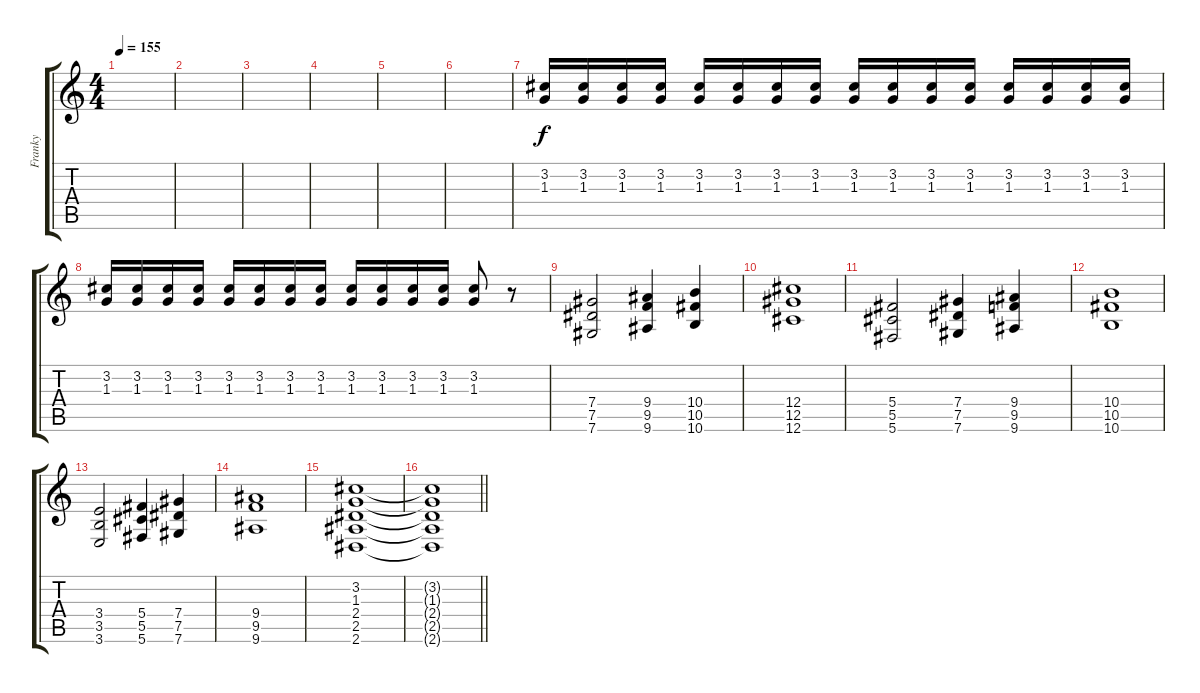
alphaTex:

\track ("Franky" "Franky") {instrument distortionguitar}
\staff {score tabs}
\tuning (Eb4 Bb3 Gb3 Db3 Ab2 Db2) {hide}
\ts (4 4)
\tempo 155
\clef g2
\ks c
|
|
|
|
|
|
(3.2 1.3).16 (3.2 1.3).16 (3.2 1.3).16 (3.2 1.3).16 (3.2 1.3).16 (3.2 1.3).16 (3.2 1.3).16 (3.2 1.3).16 (3.2 1.3).16 (3.2 1.3).16 (3.2 1.3).16 (3.2 1.3).16 (3.2 1.3).16 (3.2 1.3).16 (3.2 1.3).16 (3.2 1.3).16 |
(3.2 1.3).16 (3.2 1.3).16 (3.2 1.3).16 (3.2 1.3).16 (3.2 1.3).16 (3.2 1.3).16 (3.2 1.3).16 (3.2 1.3).16 (3.2 1.3).16 (3.2 1.3).16 (3.2 1.3).16 (3.2 1.3).16 (3.2 1.3).8 r.8 |
(7.4 7.5 7.6).2 (9.4 9.5 9.6).4 (10.4 10.5 10.6).4 |
(12.4 12.5 12.6).1 |
(5.4 5.5 5.6).2 (7.4 7.5 7.6).4 (9.4 9.5 9.6).4 |
(10.4 10.5 10.6).1 |
(3.4 3.5 3.6).2 (5.4 5.5 5.6).4 (7.4 7.5 7.6).4 |
(9.4 9.5 9.6).1 |
(3.2 1.3 2.4 2.5 2.6).1 |
\barLineRight lightlight
(3.2{t} 1.3{t} 2.4{t} 2.5{t} 2.6{t}).1
